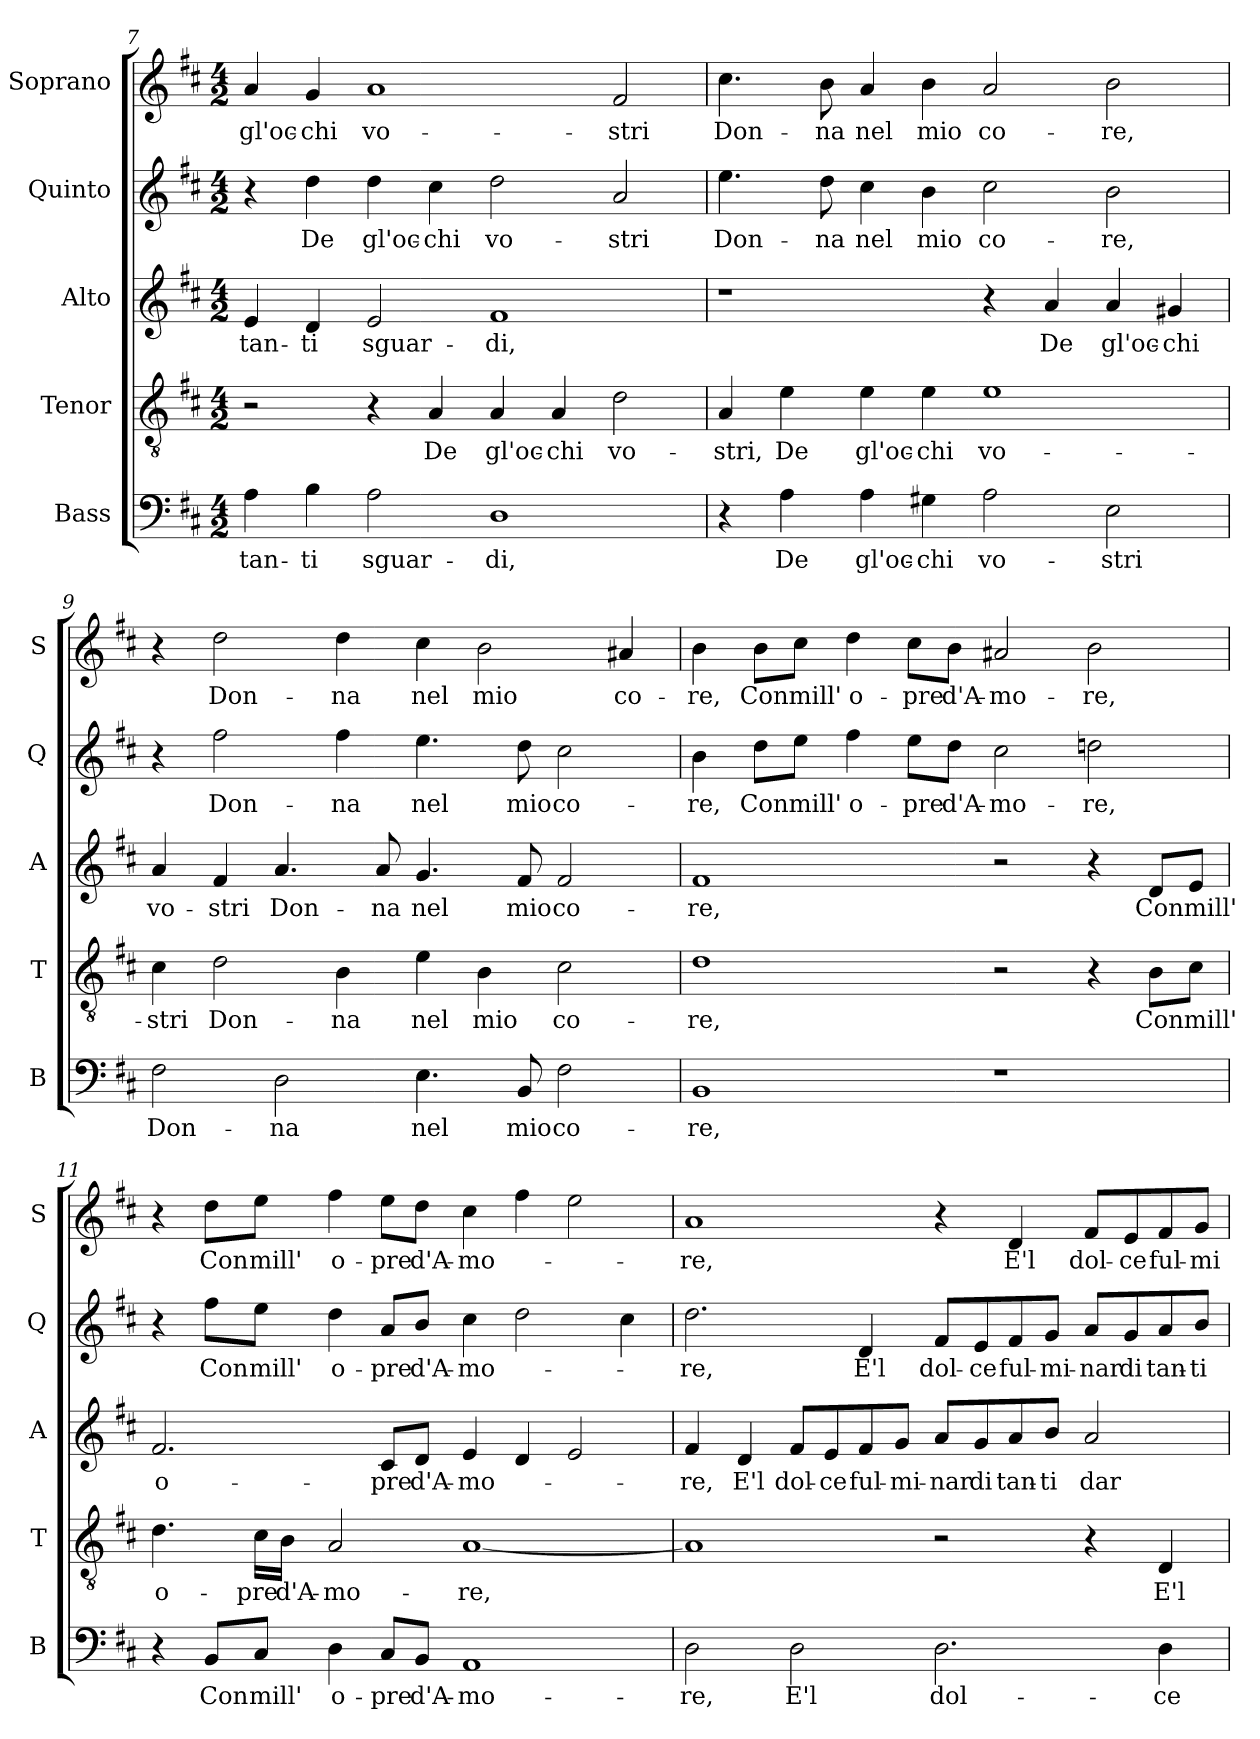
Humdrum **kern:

**kern	**text	**kern	**text	**kern	**text	**kern	**text	**kern	**text
*part5	*part5	*part4	*part4	*part3	*part3	*part2	*part2	*part1	*part1
*staff5	*staff5	*staff4	*staff4	*staff3	*staff3	*staff2	*staff2	*staff1	*staff1
*I"Bass	*	*I"Tenor	*	*I"Alto	*	*I"Quinto	*	*I"Soprano	*
*I'B	*	*I'T	*	*I'A	*	*I'Q	*	*I'S	*
!!LO:PB:g=z
*clefF4	*	*clefGv2	*	*clefG2	*	*clefG2	*	*clefG2	*
*k[f#c#]	*	*k[f#c#]	*	*k[f#c#]	*	*k[f#c#]	*	*k[f#c#]	*
*D:	*	*D:	*	*D:	*	*D:	*	*D:	*
*M4/2	*	*M4/2	*	*M4/2	*	*M4/2	*	*M4/2	*
=7	=7	=7	=7	=7	=7	=7	=7	=7	=7
!	!LO:LY:b	!	!	!	!LO:LY:b	!	!	!	!LO:LY:b
4A\	-tan-	2r	.	4e/	-tan-	4r	.	4a/	gl'oc-
!	!LO:LY:b	!	!	!	!LO:LY:b	!	!LO:LY:b	!	!LO:LY:b
4B\	-ti	.	.	4d/	-ti	4dd\	De	4g/	-chi
!	!LO:LY:b	!	!	!	!LO:LY:b	!	!LO:LY:b	!	!LO:LY:b
2A\	sguar-	4r	.	2e/	sguar-	4dd\	gl'oc-	1a	vo-
!	!	!	!LO:LY:b	!	!	!	!LO:LY:b	!	!
.	.	4A/	De	.	.	4cc#\	-chi	.	.
!	!LO:LY:b	!	!LO:LY:b	!	!LO:LY:b	!	!LO:LY:b	!	!
1D	-di,	4A/	gl'oc-	1f#	-di,	2dd\	vo-	.	.
!	!	!	!LO:LY:b	!	!	!	!	!	!
.	.	4A/	-chi	.	.	.	.	.	.
!	!	!	!LO:LY:b	!	!	!	!LO:LY:b	!	!LO:LY:b
.	.	2d\	vo-	.	.	2a/	-stri	2f#/	-stri
=8	=8	=8	=8	=8	=8	=8	=8	=8	=8
!	!	!	!LO:LY:b	!	!	!	!LO:LY:b	!	!LO:LY:b
4r	.	4A/	-stri,	1r	.	4.ee\	Don-	4.cc#\	Don-
!	!LO:LY:b	!	!LO:LY:b	!	!	!	!	!	!
4A\	De	4e\	De	.	.	.	.	.	.
!	!	!	!	!	!	!	!LO:LY:b	!	!LO:LY:b
.	.	.	.	.	.	8dd\	-na	8b\	-na
!	!LO:LY:b	!	!LO:LY:b	!	!	!	!LO:LY:b	!	!LO:LY:b
4A\	gl'oc-	4e\	gl'oc-	.	.	4cc#\	nel	4a/	nel
!	!LO:LY:b	!	!LO:LY:b	!	!	!	!LO:LY:b	!	!LO:LY:b
4G#X\	-chi	4e\	-chi	.	.	4b\	mio	4b\	mio
!	!LO:LY:b	!	!LO:LY:b	!	!	!	!LO:LY:b	!	!LO:LY:b
2A\	vo-	1e	vo-	4r	.	2cc#\	co-	2a/	co-
!	!	!	!	!	!LO:LY:b	!	!	!	!
.	.	.	.	4a/	De	.	.	.	.
!	!LO:LY:b	!	!	!	!LO:LY:b	!	!LO:LY:b	!	!LO:LY:b
2E\	-stri	.	.	4a/	gl'oc-	2b\	-re,	2b\	-re,
!	!	!	!	!	!LO:LY:b	!	!	!	!
.	.	.	.	4g#X/	-chi	.	.	.	.
=9	=9	=9	=9	=9	=9	=9	=9	=9	=9
!	!LO:LY:b	!	!LO:LY:b	!	!LO:LY:b	!	!	!	!
2F#\	Don-	4c#\	-stri	4a/	vo-	4r	.	4r	.
!	!	!	!LO:LY:b	!	!LO:LY:b	!	!LO:LY:b	!	!LO:LY:b
.	.	2d\	Don-	4f#/	-stri	2ff#\	Don-	2dd\	Don-
!	!LO:LY:b	!	!	!	!LO:LY:b	!	!	!	!
2D\	-na	.	.	4.a/	Don-	.	.	.	.
!	!	!	!LO:LY:b	!	!	!	!LO:LY:b	!	!LO:LY:b
.	.	4B\	-na	.	.	4ff#\	-na	4dd\	-na
!	!	!	!	!	!LO:LY:b	!	!	!	!
.	.	.	.	8a/	-na	.	.	.	.
!	!LO:LY:b	!	!LO:LY:b	!	!LO:LY:b	!	!LO:LY:b	!	!LO:LY:b
4.E\	nel	4e\	nel	4.g/	nel	4.ee\	nel	4cc#\	nel
!	!	!	!LO:LY:b	!	!	!	!	!	!LO:LY:b
.	.	4B\	mio	.	.	.	.	2b\	mio
!	!LO:LY:b	!	!	!	!LO:LY:b	!	!LO:LY:b	!	!
8BB/	mio	.	.	8f#/	mio	8dd\	mio	.	.
!	!LO:LY:b	!	!LO:LY:b	!	!LO:LY:b	!	!LO:LY:b	!	!
2F#\	co-	2c#\	co-	2f#/	co-	2cc#\	co-	.	.
!	!	!	!	!	!	!	!	!	!LO:LY:b
.	.	.	.	.	.	.	.	4a#X/	co-
!!LO:LB:g=z
=10	=10	=10	=10	=10	=10	=10	=10	=10	=10
!	!LO:LY:b	!	!LO:LY:b	!	!LO:LY:b	!	!LO:LY:b	!	!LO:LY:b
1BB	-re,	1d	-re,	1f#	-re,	4b\	-re,	4b\	-re,
!	!	!	!	!	!	!	!LO:LY:b	!	!LO:LY:b
.	.	.	.	.	.	8dd\L	Con	8b\L	Con
!	!	!	!	!	!	!	!LO:LY:b	!	!LO:LY:b
.	.	.	.	.	.	8ee\J	mill'	8cc#\J	mill'
!	!	!	!	!	!	!	!LO:LY:b	!	!LO:LY:b
.	.	.	.	.	.	4ff#\	o-	4dd\	o-
!	!	!	!	!	!	!	!LO:LY:b	!	!LO:LY:b
.	.	.	.	.	.	8ee\L	-pre	8cc#\L	-pre
!	!	!	!	!	!	!	!LO:LY:b	!	!LO:LY:b
.	.	.	.	.	.	8dd\J	d'A-	8b\J	d'A-
!	!	!	!	!	!	!	!LO:LY:b	!	!LO:LY:b
1r	.	2r	.	2r	.	2cc#\	-mo-	2a#X/	-mo-
!	!	!	!	!	!	!	!LO:LY:b	!	!LO:LY:b
.	.	4r	.	4r	.	2ddni\	-re,	2b\	-re,
!	!	!	!LO:LY:b	!	!LO:LY:b	!	!	!	!
.	.	8B\L	Con	8d/L	Con	.	.	.	.
!	!	!	!LO:LY:b	!	!LO:LY:b	!	!	!	!
.	.	8c#\J	mill'	8e/J	mill'	.	.	.	.
=11	=11	=11	=11	=11	=11	=11	=11	=11	=11
!	!	!	!LO:LY:b	!	!LO:LY:b	!	!	!	!
4r	.	4.d\	o-	2.f#/	o-	4r	.	4r	.
!	!LO:LY:b	!	!	!	!	!	!LO:LY:b	!	!LO:LY:b
8BB/L	Con	.	.	.	.	8ff#\L	Con	8dd\L	Con
!	!LO:LY:b	!	!LO:LY:b	!	!	!	!LO:LY:b	!	!LO:LY:b
8C#/J	mill'	16c#\LL	-pre	.	.	8ee\J	mill'	8ee\J	mill'
!	!	!	!LO:LY:b	!	!	!	!	!	!
.	.	16B\JJ	d'A-	.	.	.	.	.	.
!	!LO:LY:b	!	!LO:LY:b	!	!	!	!LO:LY:b	!	!LO:LY:b
4D\	o-	2A/	-mo-	.	.	4dd\	o-	4ff#\	o-
!	!LO:LY:b	!	!	!	!LO:LY:b	!	!LO:LY:b	!	!LO:LY:b
8C#/L	-pre	.	.	8c#/L	-pre	8a/L	-pre	8ee\L	-pre
!	!LO:LY:b	!	!	!	!LO:LY:b	!	!LO:LY:b	!	!LO:LY:b
8BB/J	d'A-	.	.	8d/J	d'A-	8b/J	d'A-	8dd\J	d'A-
!	!LO:LY:b	!	!LO:LY:b	!	!LO:LY:b	!	!LO:LY:b	!	!LO:LY:b
1AA	-mo-	[1A	-re,	4e/	-mo-	4cc#\	-mo-	4cc#\	-mo-
.	.	.	.	4d/	.	2dd\	.	4ff#\	.
.	.	.	.	2e/	.	.	.	2ee\	.
.	.	.	.	.	.	4cc#\	.	.	.
!!LO:LB:g=z
=12	=12	=12	=12	=12	=12	=12	=12	=12	=12
!	!LO:LY:b	!	!	!	!LO:LY:b	!	!LO:LY:b	!	!LO:LY:b
2D\	-re,	1A]	.	4f#/	-re,	2.dd\	-re,	1a	-re,
!	!	!	!	!	!LO:LY:b	!	!	!	!
.	.	.	.	4d/	E'l	.	.	.	.
!	!LO:LY:b	!	!	!	!LO:LY:b	!	!	!	!
2D\	E'l	.	.	8f#/L	dol-	.	.	.	.
!	!	!	!	!	!LO:LY:b	!	!	!	!
.	.	.	.	8e/	-ce	.	.	.	.
!	!	!	!	!	!LO:LY:b	!	!LO:LY:b	!	!
.	.	.	.	8f#/	ful-	4d/	E'l	.	.
!	!	!	!	!	!LO:LY:b	!	!	!	!
.	.	.	.	8g/J	-mi-	.	.	.	.
!	!LO:LY:b	!	!	!	!LO:LY:b	!	!LO:LY:b	!	!
2.D\	dol-	2r	.	8a/L	-nar	8f#/L	dol-	4r	.
!	!	!	!	!	!LO:LY:b	!	!LO:LY:b	!	!
.	.	.	.	8g/	di	8e/	-ce	.	.
!	!	!	!	!	!LO:LY:b	!	!LO:LY:b	!	!LO:LY:b
.	.	.	.	8a/	tan-	8f#/	ful-	4d/	E'l
!	!	!	!	!	!LO:LY:b	!	!LO:LY:b	!	!
.	.	.	.	8b/J	-ti	8g/J	-mi-	.	.
!	!	!	!	!	!LO:LY:b	!	!LO:LY:b	!	!LO:LY:b
.	.	4r	.	2a/	dar-	8a/L	-nar	8f#/L	dol-
!	!	!	!	!	!	!	!LO:LY:b	!	!LO:LY:b
.	.	.	.	.	.	8g/	di	8e/	-ce
!	!LO:LY:b	!	!LO:LY:b	!	!	!	!LO:LY:b	!	!LO:LY:b
4D\	-ce	4D/	E'l	.	.	8a/	tan-	8f#/	ful-
!	!	!	!	!	!	!	!LO:LY:b	!	!LO:LY:b
.	.	.	.	.	.	8b/J	-ti	8g/J	-mi-
=	=	=	=	=	=	=	=	=	=
*-	*-	*-	*-	*-	*-	*-	*-	*-	*-
